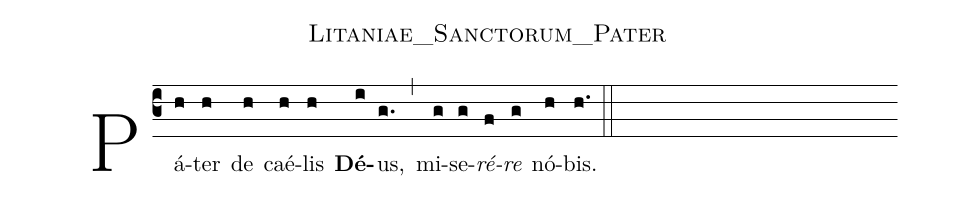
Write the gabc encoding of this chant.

name:Litaniae_Sanctorum_Pater;
def-m1: \grealign;
%%
(c3) Pá([em1]h)ter([em1]h) de([em1]h) caé([em1]h)lis([em1]h) <b>Dé</b>([em1]i)us,([em1]g.) (,)
mi([em1]g)se([em1]g)<i>ré</i>([em1]f)<i>re</i>([em1]g) nó([em1]h)bis.([em1]h.) (::)
